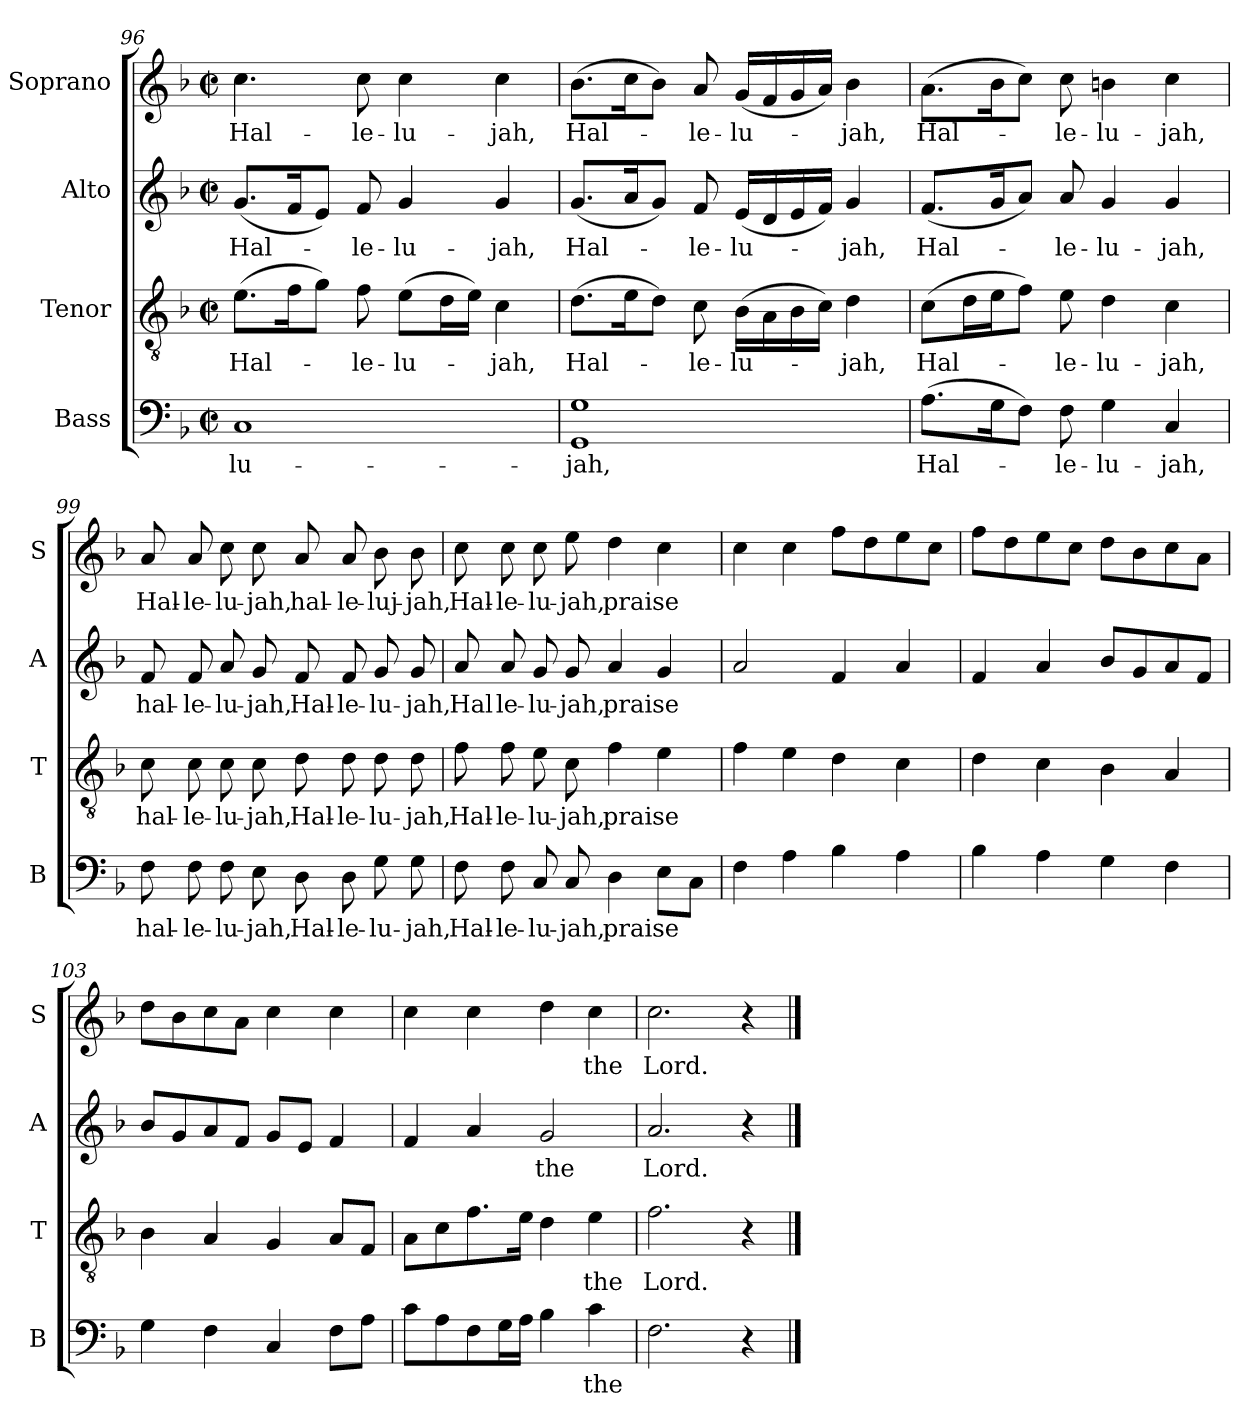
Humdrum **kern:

**kern	**text	**kern	**text	**kern	**text	**kern	**text
*part4	*part4	*part3	*part3	*part2	*part2	*part1	*part1
*staff4	*staff4	*staff3	*staff3	*staff2	*staff2	*staff1	*staff1
*I"Bass	*	*I"Tenor	*	*I"Alto	*	*I"Soprano	*
*I'B	*	*I'T	*	*I'A	*	*I'S	*
*clefF4	*	*clefGv2	*	*clefG2	*	*clefG2	*
*k[b-]	*	*k[b-]	*	*k[b-]	*	*k[b-]	*
*F:	*	*F:	*	*F:	*	*F:	*
*M2/2	*	*M2/2	*	*M2/2	*	*M2/2	*
*met(c|)	*	*met(c|)	*	*met(c|)	*	*met(c|)	*
=96	=96	=96	=96	=96	=96	=96	=96
1C	-lu-	(8.e\L	Hal-	(8.g/L	Hal-	4.cc\	Hal-
.	.	16f\k	.	16f/k	.	.	.
.	.	8g\J)	.	8e/J)	.	.	.
.	.	8f\	-le-	8f/	-le-	8cc\	-le-
.	.	(8e\L	-lu-	4g/	-lu-	4cc\	-lu-
.	.	16d\L	.	.	.	.	.
.	.	16e\JJ)	.	.	.	.	.
.	.	4c\	-jah,	4g/	-jah,	4cc\	-jah,
=97	=97	=97	=97	=97	=97	=97	=97
1GG 1G	-jah,	(8.d\L	Hal-	(8.g/L	Hal-	(8.b-\L	Hal-
.	.	16e\k	.	16a/k	.	16cc\k	.
.	.	8d\J)	.	8g/J)	.	8b-\J)	.
.	.	8c\	-le-	8f/	-le-	8a/	-le-
.	.	(16B-\LL	-lu-	(16e/LL	-lu-	(16g/LL	-lu-
.	.	16A\	.	16d/	.	16f/	.
.	.	16B-\	.	16e/	.	16g/	.
.	.	16c\JJ)	.	16f/JJ)	.	16a/JJ)	.
.	.	4d\	-jah,	4g/	-jah,	4b-\	-jah,
=98	=98	=98	=98	=98	=98	=98	=98
(8.A\L	Hal-	(8c\L	Hal-	(8.f/L	Hal-	(8.a\L	Hal-
.	.	16d\L	.	.	.	.	.
16G\k	.	16e\J	.	16g/k	.	16b-\k	.
8F\J)	.	8f\J)	.	8a/J)	.	8cc\J)	.
8F\	-le-	8e\	-le-	8a/	-le-	8cc\	-le-
4G\	-lu-	4d\	-lu-	4g/	-lu-	4bn\	-lu-
4C/	-jah,	4c\	-jah,	4g/	-jah,	4cc\	-jah,
!!LO:LB:g=z
=99	=99	=99	=99	=99	=99	=99	=99
8F\	hal-	8c\	hal-	8f/	hal-	8a/	Hal-
8F\	-le-	8c\	-le-	8f/	-le-	8a/	-le-
8F\	-lu-	8c\	-lu-	8a/	-lu-	8cc\	-lu-
8E\	-jah,	8c\	-jah,	8g/	-jah,	8cc\	-jah,
8D\	Hal-	8d\	Hal-	8f/	Hal-	8a/	hal-
8D\	-le-	8d\	-le-	8f/	-le-	8a/	-le-
8G\	-lu-	8d\	-lu-	8g/	-lu-	8b-\	-luj-
8G\	-jah,	8d\	-jah,	8g/	-jah,	8b-\	-jah,
=100	=100	=100	=100	=100	=100	=100	=100
8F\	Hal-	8f\	Hal-	8a/	Hal	8cc\	Hal-
8F\	-le-	8f\	-le-	8a/	le-	8cc\	-le-
8C/	-lu-	8e\	-lu-	8g/	-lu-	8cc\	-lu-
8C/	-jah,	8c\	-jah,	8g/	-jah,	8ee\	-jah,
4D\	praise	4f\	praise	4a/	praise	4dd\	praise
8E\L	.	4e\	.	4g/	.	4cc\	.
8C\J	.	.	.	.	.	.	.
=101	=101	=101	=101	=101	=101	=101	=101
4F\	.	4f\	.	2a/	.	4cc\	.
4A\	.	4e\	.	.	.	4cc\	.
4B-\	.	4d\	.	4f/	.	8ff\L	.
.	.	.	.	.	.	8dd\	.
4A\	.	4c\	.	4a/	.	8ee\	.
.	.	.	.	.	.	8cc\J	.
=102	=102	=102	=102	=102	=102	=102	=102
4B-\	.	4d\	.	4f/	.	8ff\L	.
.	.	.	.	.	.	8dd\	.
4A\	.	4c\	.	4a/	.	8ee\	.
.	.	.	.	.	.	8cc\J	.
4G\	.	4B-\	.	8b-/L	.	8dd\L	.
.	.	.	.	8g/	.	8b-\	.
4F\	.	4A/	.	8a/	.	8cc\	.
.	.	.	.	8f/J	.	8a\J	.
!!LO:LB:g=z
=103	=103	=103	=103	=103	=103	=103	=103
4G\	.	4B-\	.	8b-/L	.	8dd\L	.
.	.	.	.	8g/	.	8b-\	.
4F\	.	4A/	.	8a/	.	8cc\	.
.	.	.	.	8f/J	.	8a\J	.
4C/	.	4G/	.	8g/L	.	4cc\	.
.	.	.	.	8e/J	.	.	.
8F\L	.	8A/L	.	4f/	.	4cc\	.
8A\J	.	8F/J	.	.	.	.	.
=104	=104	=104	=104	=104	=104	=104	=104
8c\L	.	8A\L	.	4f/	.	4cc\	.
8A\	.	8c\	.	.	.	.	.
8F\	.	8.f\	.	4a/	.	4cc\	.
16G\L	.	.	.	.	.	.	.
16A\JJ	.	16e\Jk	.	.	.	.	.
4B-\	.	4d\	.	2g/	the	4dd\	.
4c\	the	4e\	the	.	.	4cc\	the
=105	=105	=105	=105	=105	=105	=105	=105
2.F\	.	2.f\	Lord.	2.a/	Lord.	2.cc\	Lord.
4r	.	4r	.	4r	.	4r	.
==	==	==	==	==	==	==	==
*-	*-	*-	*-	*-	*-	*-	*-
